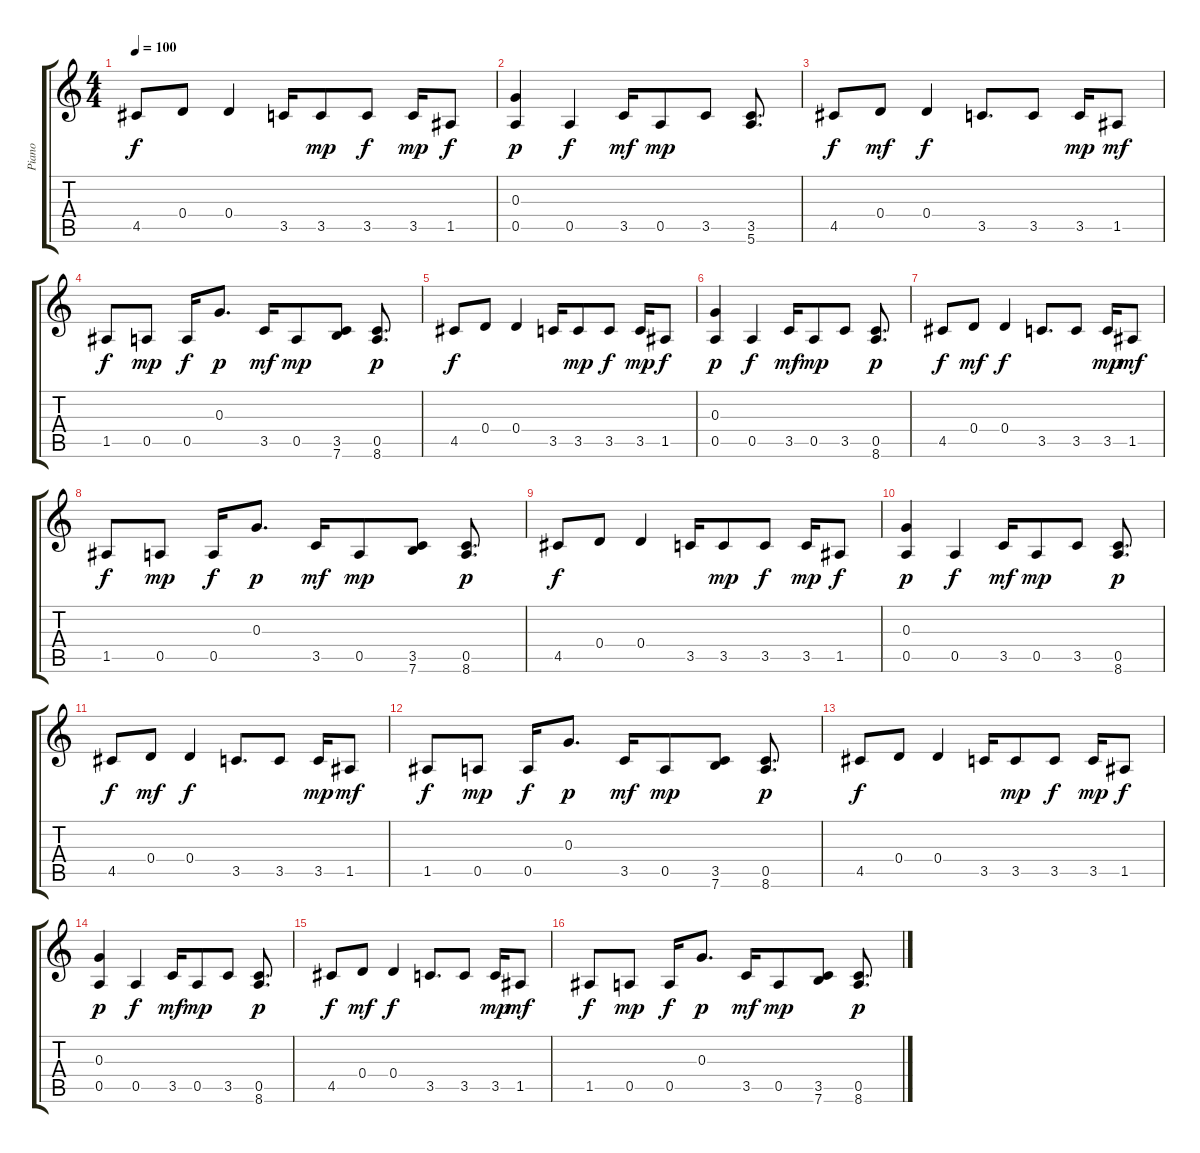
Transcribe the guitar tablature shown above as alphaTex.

\track ("Piano" "Piano") {instrument electricguitarjazz}
\staff {score tabs}
\tuning (E4 B3 G3 D3 A2 E2) {hide}
\ts (4 4)
\tempo 100
\clef g2
\ks c
4.5.8{dy f} 0.4.8 0.4.4 3.5.16 3.5.8{dy mp} 3.5.8{dy f} 3.5.16{dy mp} 1.5.8{dy f} |
(0.3 0.5).4{dy p} 0.5.4{dy f} 3.5.16{dy mf} 0.5.8{dy mp} 3.5.8 (3.5 5.6).8{d} |
4.5.8{dy f} 0.4.8{dy mf} 0.4.4{dy f} 3.5.8{d} 3.5.8 3.5.16{dy mp} 1.5.8{dy mf} |
1.5.8{dy f} 0.5.8{dy mp} 0.5.16{dy f} 0.3.8{d dy p} 3.5.16{dy mf} 0.5.8{dy mp} (3.5 7.6).8 (0.5 8.6).8{d dy p} |
4.5.8{dy f} 0.4.8 0.4.4 3.5.16 3.5.8{dy mp} 3.5.8{dy f} 3.5.16{dy mp} 1.5.8{dy f} |
(0.3 0.5).4{dy p} 0.5.4{dy f} 3.5.16{dy mf} 0.5.8{dy mp} 3.5.8 (0.5 8.6).8{d dy p} |
4.5.8{dy f} 0.4.8{dy mf} 0.4.4{dy f} 3.5.8{d} 3.5.8 3.5.16{dy mp} 1.5.8{dy mf} |
1.5.8{dy f} 0.5.8{dy mp} 0.5.16{dy f} 0.3.8{d dy p} 3.5.16{dy mf} 0.5.8{dy mp} (3.5 7.6).8 (0.5 8.6).8{d dy p} |
4.5.8{dy f} 0.4.8 0.4.4 3.5.16 3.5.8{dy mp} 3.5.8{dy f} 3.5.16{dy mp} 1.5.8{dy f} |
(0.3 0.5).4{dy p} 0.5.4{dy f} 3.5.16{dy mf} 0.5.8{dy mp} 3.5.8 (0.5 8.6).8{d dy p} |
4.5.8{dy f} 0.4.8{dy mf} 0.4.4{dy f} 3.5.8{d} 3.5.8 3.5.16{dy mp} 1.5.8{dy mf} |
1.5.8{dy f} 0.5.8{dy mp} 0.5.16{dy f} 0.3.8{d dy p} 3.5.16{dy mf} 0.5.8{dy mp} (3.5 7.6).8 (0.5 8.6).8{d dy p} |
4.5.8{dy f} 0.4.8 0.4.4 3.5.16 3.5.8{dy mp} 3.5.8{dy f} 3.5.16{dy mp} 1.5.8{dy f} |
(0.3 0.5).4{dy p} 0.5.4{dy f} 3.5.16{dy mf} 0.5.8{dy mp} 3.5.8 (0.5 8.6).8{d dy p} |
4.5.8{dy f} 0.4.8{dy mf} 0.4.4{dy f} 3.5.8{d} 3.5.8 3.5.16{dy mp} 1.5.8{dy mf} |
1.5.8{dy f} 0.5.8{dy mp} 0.5.16{dy f} 0.3.8{d dy p} 3.5.16{dy mf} 0.5.8{dy mp} (3.5 7.6).8 (0.5 8.6).8{d dy p}
